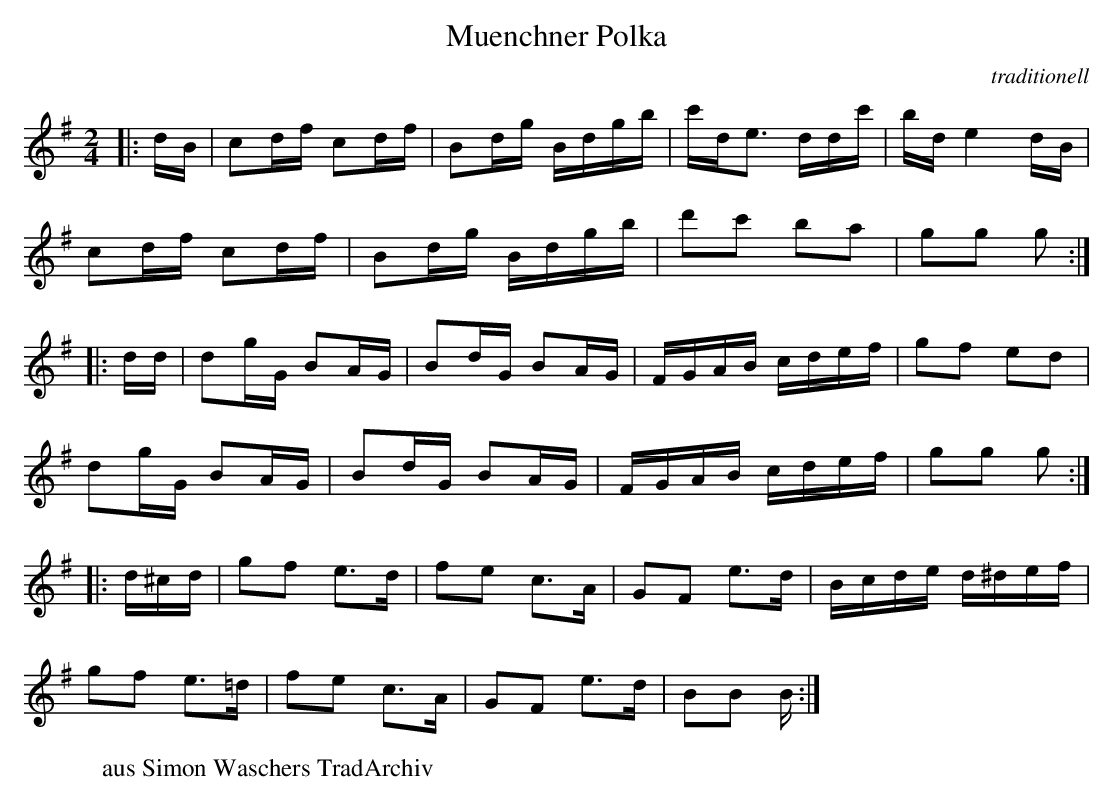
X:1
T:Muenchner Polka
C:traditionell
M:2/4
L:1/16
K:G
|: dB |\
c2df c2df | B2dg Bdgb | c'de3 ddc' | bde4dB |
c2df c2df | B2dg Bdgb | d'2c'2 b2a2 | g2g2 g2 :|
|: dd |\
d2gG B2AG | B2dG B2AG | FGAB cdef | g2f2 e2d2 |
d2gG B2AG | B2dG B2AG | FGAB cdef | g2g2 g2 :|
|: d^cd |\
g2f2 e3d | f2e2 c3A | G2F2 e3d | Bcde d^def |
g2f2 e3=d | f2e2 c3A | G2F2 e3d | B2B2 B :|
W:aus Simon Waschers TradArchiv

</pre>
</body>
</html>
v
